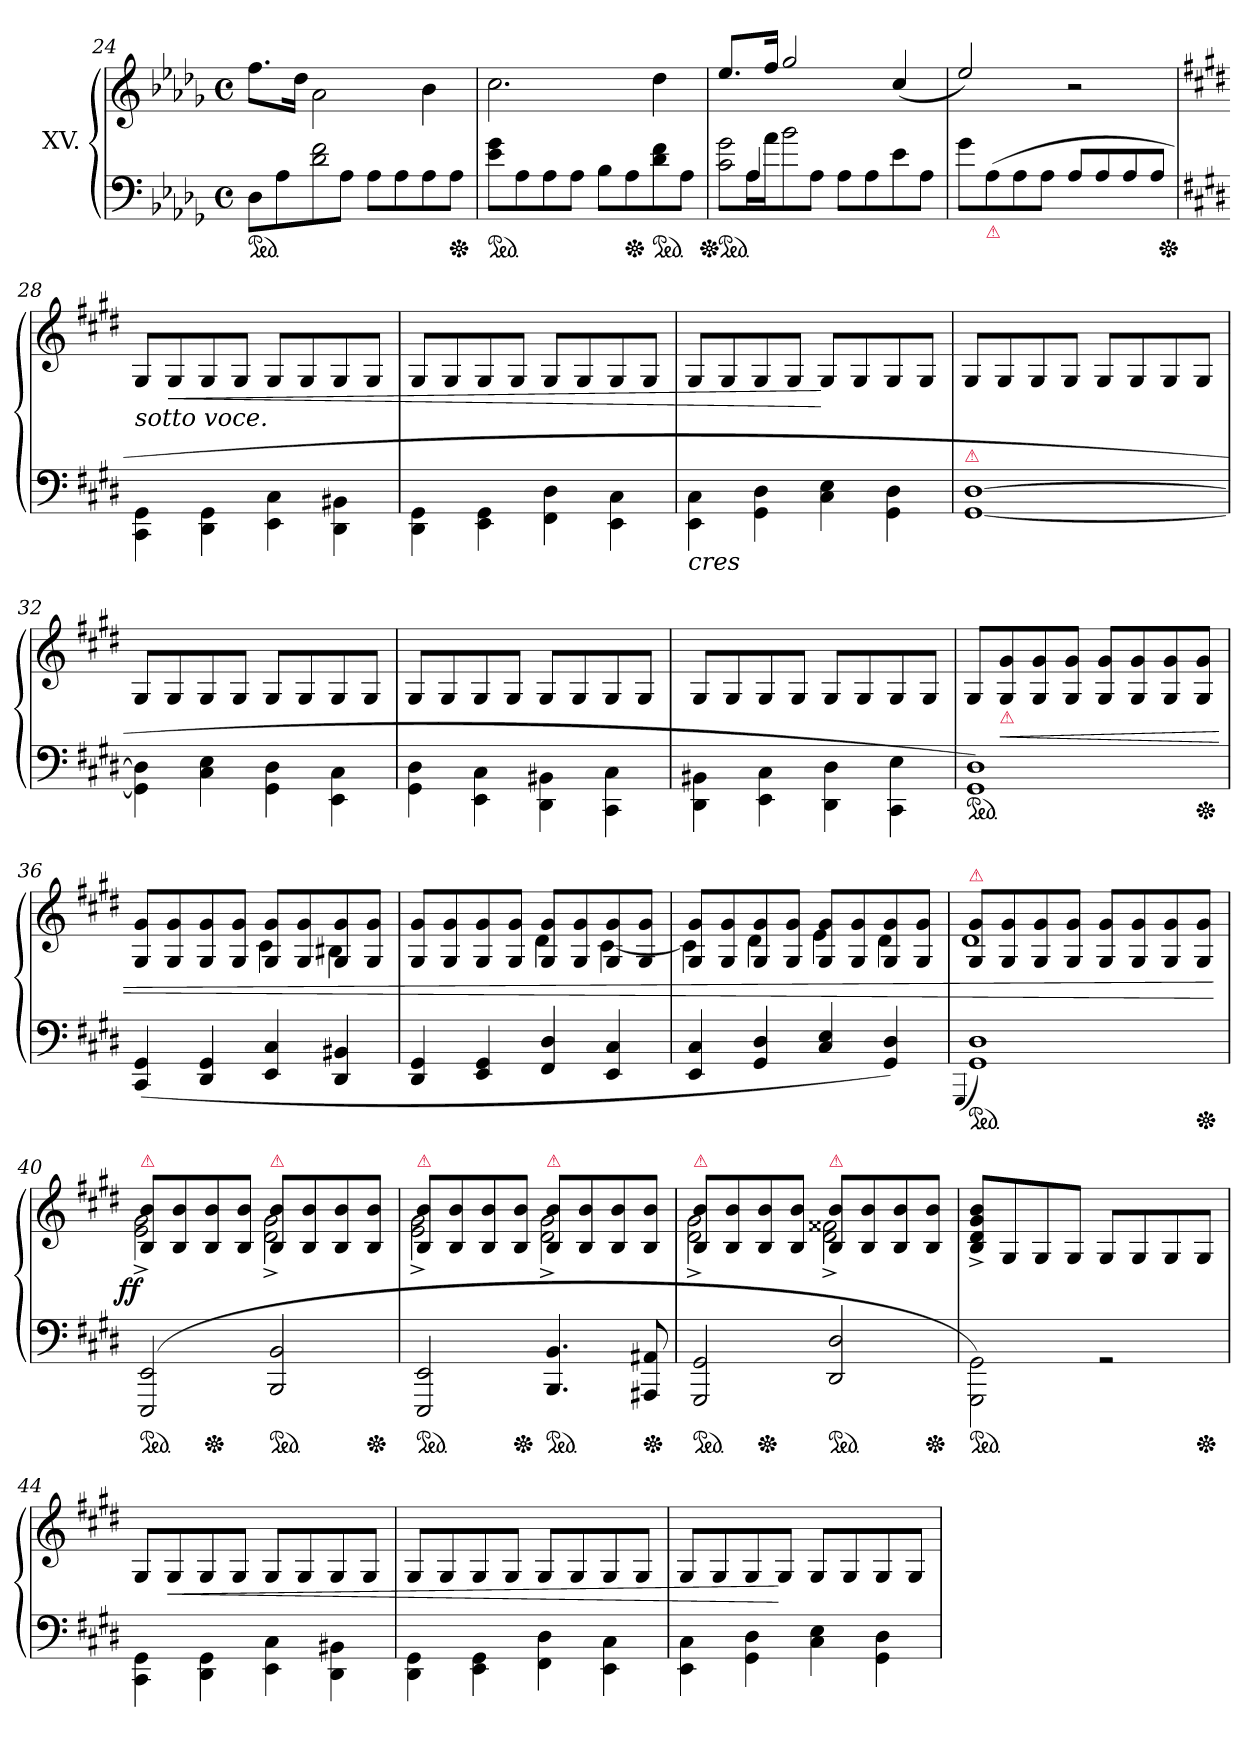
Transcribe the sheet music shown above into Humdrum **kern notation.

**kern	**kern	**dynam
*part1	*part1	*part1
*staff2	*staff1	*staff1/2
*I"XV.	*	*
*clefF4	*clefG2	*
*k[b-e-a-d-g-]	*k[b-e-a-d-g-]	*
*D-:	*D-:	*
*M4/4	*M4/4	*
*met(c)	*met(c)	*
*ped	*	*
=24	=24	=24
8D-L	8.ffL	.
8A-	.	.
.	16dd-Jk	.
!LO:N:vis=2	!	!
8d- 8f	2a-\	.
8A-J	.	.
8A-L	.	.
8A-	.	.
8A-	4b-	.
*Xped	*	*
8A-J	.	.
=25	=25	=25
!LO:N:vis=2	!	!
*ped	*	*
8e- 8g-	2.cc	.
8A-	.	.
8A-	.	.
8A-J	.	.
8B-L	.	.
*Xped	*	*
8A-	.	.
*ped	*	*
8d- 8f	4dd-	.
8A-J	.	.
=26	=26	=26
*^	*	*
!	!LO:N:vis=2	!	!
*Xped	*	*	*
*ped	*	*	*
8ryy	8c\ 8g-\	8.ee-/L	.
4A-	16A-\	.	.
.	16a-\	16ff/Jk	.
!	!LO:N:vis=2	!	!
.	8b-\	2gg-/	.
2ryy	8A-\J	.	.
.	8A-\L	.	.
.	8A-\	.	.
.	8e-\	(>4cc/	.
8ryy	8A-\J	.	.
=27	=27	=27	=27
!LO:N:vis=2	!	!	!
*v	*v	*	*
8g-\	2ee-/)	.
!LO:TX:b:color=crimson:t=⚠	!	!
(<8A-	.	.
8A-	.	.
8A-J	.	.
8A-/L	2r	.
8A-/	.	.
8A-/	.	.
8A-/J	.	.
*Xped	*	*
=28	=28	=28
*k[f#c#g#d#]	*k[f#c#g#d#]	*
!	!LO:TX:b:i:t=sotto voce.	!
4CC#\ 4GG#\	8G#/L	.
!	!	!LO:HP:b
.	8G#/	<
4DD#\ 4GG#\	8G#/	.
.	8G#/J	.
4EE\ 4C#\	8G#/L	.
.	8G#/	.
4DD#\ 4BB#X\	8G#/	.
.	8G#/J	.
=29	=29	=29
4DD#\ 4GG#\	8G#/L	.
.	8G#/	.
4EE\ 4GG#\	8G#/	.
.	8G#/J	.
4FF#\ 4D#\	8G#/L	.
.	8G#/	.
4EE\ 4C#\	8G#/	.
.	8G#/J	.
=30	=30	=30
!LO:TX:b:i:t=cres	!	!
4EE\ 4C#\	8G#/L	.
.	8G#/	.
4GG#\ 4D#\	8G#/	.
.	8G#/J	.
4C#\ 4E\	8G#/L	[
.	8G#/	.
4GG#\ 4D#\	8G#/	.
.	8G#/J	.
=31	=31	=31
!LO:TX:a:color=crimson:t=⚠	!	!
[1GG#\ [1D#\	8G#/L	.
.	8G#/	.
.	8G#/	.
.	8G#/J	.
.	8G#/L	.
.	8G#/	.
.	8G#/	.
.	8G#/J	.
=32	=32	=32
4GG#]\ 4D#]\	8G#/L	.
.	8G#/	.
4C#\ 4E\	8G#/	.
.	8G#/J	.
4GG#\ 4D#\	8G#/L	.
.	8G#/	.
4EE\ 4C#\	8G#/	.
.	8G#/J	.
=33	=33	=33
4GG#\ 4D#\	8G#/L	.
.	8G#/	.
4EE\ 4C#\	8G#/	.
.	8G#/J	.
4DD#\ 4BB#X\	8G#/L	.
.	8G#/	.
4CC#\ 4C#\	8G#/	.
.	8G#/J	.
=34	=34	=34
4DD#\ 4BB#X\	8G#/L	.
.	8G#/	.
4EE\ 4C#\	8G#/	.
.	8G#/J	.
4DD#\ 4D#\	8G#/L	.
.	8G#/	.
4CC#\ 4E\	8G#/	.
.	8G#/J	.
=35	=35	=35
!LO:TX:a:color=crimson:t=⚠	!	!
*ped	*	*
1GG# 1D#)	8G#L	.
!	!LO:TX:b:i:color=crimson:t=⚠	!
.	8G# 8g#	<
.	8G# 8g#	.
.	8G# 8g#J	.
.	8G# 8g#L	.
.	8G# 8g#	.
.	8G# 8g#	.
*Xped	*	*
.	8G# 8g#J	.
=36	=36	=36
*	*^	*
(<4CC# 4GG#	8G# 8g#L	2rAyy	.
.	8G# 8g#	.	.
4DD# 4GG#	8G# 8g#	.	.
.	8G# 8g#J	.	.
4EE 4C#	8G# 8g#L	4c#	.
.	8G# 8g#	.	.
4DD# 4BB#X	8G# 8g#	4B#X	.
.	8G# 8g#J	.	.
=37	=37	=37	=37
4DD# 4GG#	8G# 8g#L	2rAyy	.
.	8G# 8g#	.	.
4EE 4GG#	8G# 8g#	.	.
.	8G# 8g#J	.	.
4FF# 4D#	8G# 8g#L	4d#	.
.	8G# 8g#	.	.
4EE 4C#	8G# 8g#	[4c#	.
.	8G# 8g#J	.	.
=38	=38	=38	=38
4EE 4C#	8G# 8g#L	4c#]	.
.	8G# 8g#	.	.
4GG# 4D#	8G# 8g#	4d#	.
.	8G# 8g#J	.	.
4C#/ 4E/	8G# 8g#L	4e	.
.	8G# 8g#	.	.
4GG# 4D#)	8G# 8g#	4d#	.
.	8G# 8g#J	.	.
=39	=39	=39	=39
(<4qqGGG#/	.	.	.
!	!LO:TX:a:color=crimson:t=⚠	!	!
!LO:TX:a:color=crimson:t=⚠	!	!	!
*ped	*	*	*
1GG# 1D#)	8G# 8g#L	1d#	.
.	8G# 8g#	.	.
.	8G# 8g#	.	.
.	8G# 8g#J	.	.
.	8G# 8g#L	.	.
.	8G# 8g#	.	.
.	8G# 8g#	.	.
*Xped	*	*	*
.	8G# 8g#J	.	.
*	*v	*v	*
.	.	[
=40	=40	=40
*	*^	*
!	!LO:TX:a:color=crimson:t=⚠	!	!
!	!	!	!LO:DY:rj
*ped	*	*	*
(>2EEE 2EE	8B 8bL	2e^< 2g#^<	ff
.	8B 8b	.	.
*Xped	*	*	*
.	8B 8b	.	.
.	8B 8bJ	.	.
!	!LO:TX:a:color=crimson:t=⚠	!	!
*ped	*	*	*
2BBB 2BB	8B 8bL	2d#^< 2g#^<	.
.	8B 8b	.	.
.	8B 8b	.	.
*Xped	*	*	*
.	8B 8bJ	.	.
=41	=41	=41	=41
!	!LO:TX:a:color=crimson:t=⚠	!	!
*ped	*	*	*
2EEE 2EE	8B 8bL	2e^< 2g#^<	.
.	8B 8b	.	.
.	8B 8b	.	.
*Xped	*	*	*
.	8B 8bJ	.	.
!	!LO:TX:a:color=crimson:t=⚠	!	!
*ped	*	*	*
4.BBB 4.BB	8B 8bL	2d#^< 2g#^<	.
.	8B 8b	.	.
.	8B 8b	.	.
*Xped	*	*	*
8AAA#X 8AA#X	8B 8bJ	.	.
=42	=42	=42	=42
!	!LO:TX:a:color=crimson:t=⚠	!	!
*ped	*	*	*
2GGG# 2GG#	8B 8bL	2d#^< 2g#^<	.
.	8B 8b	.	.
*Xped	*	*	*
.	8B 8b	.	.
.	8B 8bJ	.	.
!	!LO:TX:a:color=crimson:t=⚠	!	!
*ped	*	*	*
2DD# 2D#	8B 8bL	2d#^< 2f##X^<	.
.	8B 8b	.	.
.	8B 8b	.	.
*Xped	*	*	*
.	8B 8bJ	.	.
*	*v	*v	*
=43	=43	=43
*ped	*	*
2GGG#\ 2GG#\)	8B^< 8d#^< 8g#^< 8b^<L	.
.	8G#/	.
.	8G#/	.
.	8G#/J	.
2rGG	8G#/L	.
.	8G#/	.
.	8G#/	.
*Xped	*	*
.	8G#/J	.
=44	=44	=44
4CC#\ 4GG#\	8G#/L	.
!	!	!LO:HP:b
.	8G#/	<
4DD#\ 4GG#\	8G#/	.
.	8G#/J	.
4EE\ 4C#\	8G#/L	.
.	8G#/	.
4DD#\ 4BB#X\	8G#/	.
.	8G#/J	.
=45	=45	=45
4DD#\ 4GG#\	8G#/L	.
.	8G#/	.
4EE\ 4GG#\	8G#/	.
.	8G#/J	.
4FF#\ 4D#\	8G#/L	.
.	8G#/	.
4EE\ 4C#\	8G#/	.
.	8G#/J	.
=46	=46	=46
4EE\ 4C#\	8G#/L	.
.	8G#/	.
4GG#\ 4D#\	8G#/	.
.	8G#/J	[
4C#\ 4E\	8G#/L	.
.	8G#/	.
4GG#\ 4D#\	8G#/	.
.	8G#/J	.
=	=	=
*-	*-	*-
